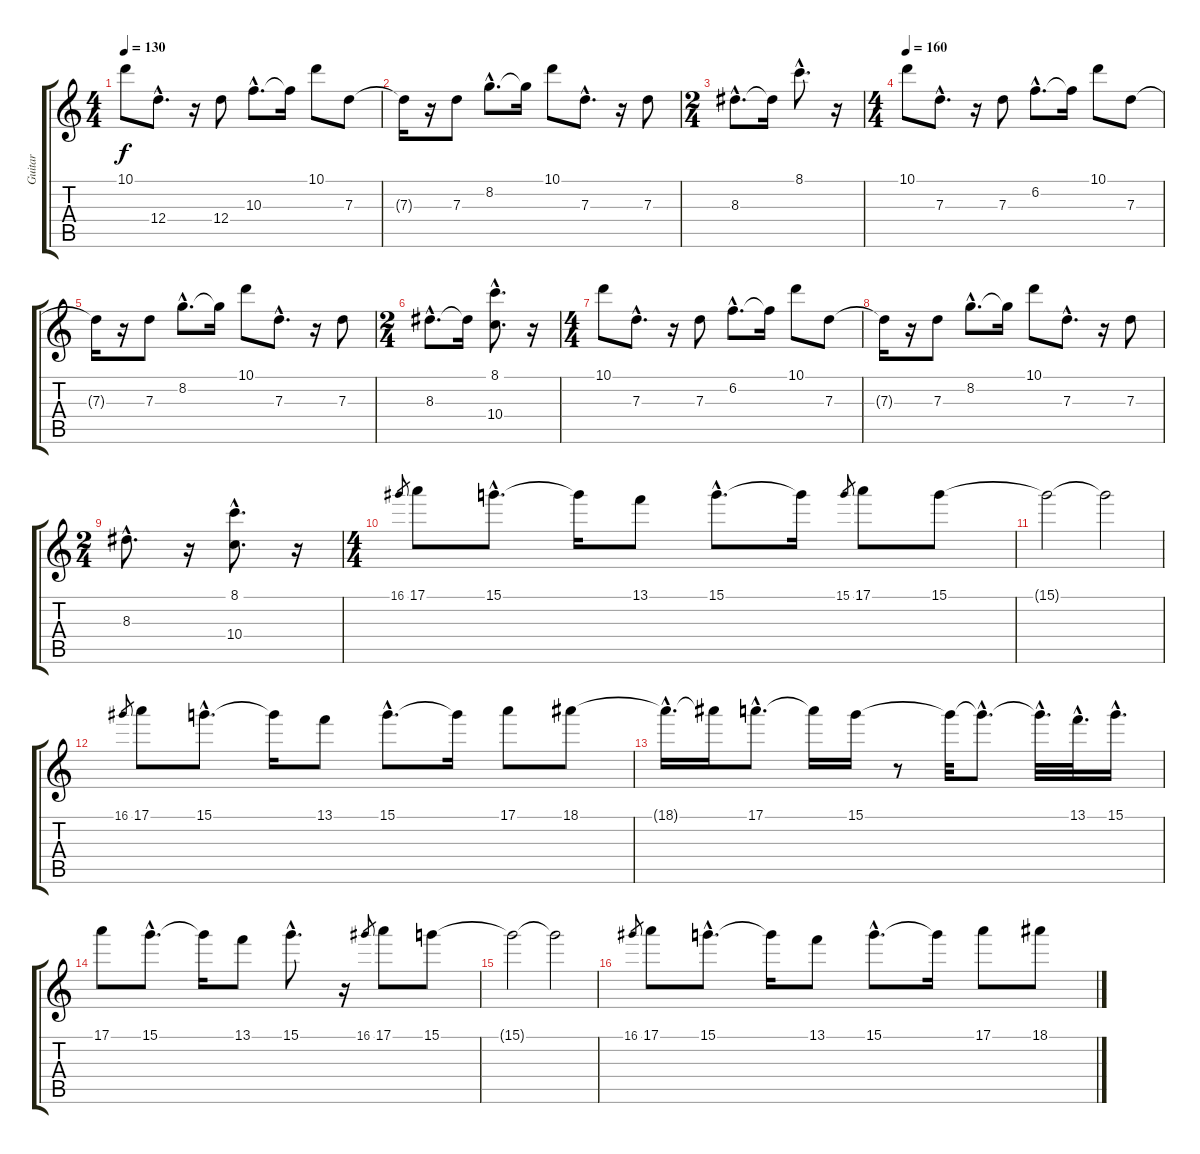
\track ("Guitar" "Guitar") {instrument distortionguitar}
\staff {score tabs}
\tuning (E4 B3 G3 D3 A2 D2) {hide}
\ts (4 4)
\tempo 130
\tempo 110
\tempo 130
\clef g2
\ks c
10.1.8{dy f instrument churchorgan} 12.4{hac}.8{d} r.16 12.4.8 10.3{hac}.8{d} 10.3{t}.16 10.1.8 7.3.8 |
7.3{t}.16 r.16 7.3.8 8.2{hac}.8{d} 8.2{t}.16 10.1.8 7.3{hac}.8{d} r.16 7.3.8 |
\ts (2 4)
8.3{hac}.8{d} 8.3{t}.16 8.1{hac}.8{d} r.16 |
\ts (4 4)
\tempo 160
10.1.8 7.3{hac}.8{d} r.16 7.3.8 6.2{hac}.8{d} 6.2{t}.16 10.1.8 7.3.8 |
7.3{t}.16 r.16 7.3.8 8.2{hac}.8{d} 8.2{t}.16 10.1.8 7.3{hac}.8{d} r.16 7.3.8 |
\ts (2 4)
8.3{hac}.8{d} 8.3{t}.16 (8.1{hac} 10.4{hac}).8{d} r.16 |
\ts (4 4)
10.1.8 7.3{hac}.8{d} r.16 7.3.8 6.2{hac}.8{d} 6.2{t}.16 10.1.8 7.3.8 |
7.3{t}.16 r.16 7.3.8 8.2{hac}.8{d} 8.2{t}.16 10.1.8 7.3{hac}.8{d} r.16 7.3.8 |
\ts (2 4)
8.3{hac}.8{d} r.16 (8.1{hac} 10.4{hac}).8{d} r.16 |
\ts (4 4)
16.1.8{gr} 17.1.8 15.1{hac}.8{d} 15.1{t}.16 13.1.8 15.1{hac}.8{d} 15.1{t}.16 15.1.8{gr} 17.1.8 15.1.8 |
15.1{t}.2 15.1{t}.2 |
16.1.8{gr} 17.1.8 15.1{hac}.8{d} 15.1{t}.16 13.1.8 15.1{hac}.8{d} 15.1{t}.16 17.1.8 18.1.8 |
18.1{hac t}.16{d} 18.1{t}.16 17.1{hac}.8{d} 17.1{t}.16 15.1.16 r.8 15.1{t}.32 15.1{hac t}.8{d} 15.1{hac t}.32{d} 13.1{hac}.32{d} 15.1{hac}.16{d} |
17.1.8 15.1{hac}.8{d} 15.1{t}.16 13.1.8 15.1{hac}.8{d} r.16 16.1.8{gr} 17.1.8 15.1.8 |
15.1{t}.2 15.1{t}.2 |
16.1.8{gr} 17.1.8 15.1{hac}.8{d} 15.1{t}.16 13.1.8 15.1{hac}.8{d} 15.1{t}.16 17.1.8 18.1.8
